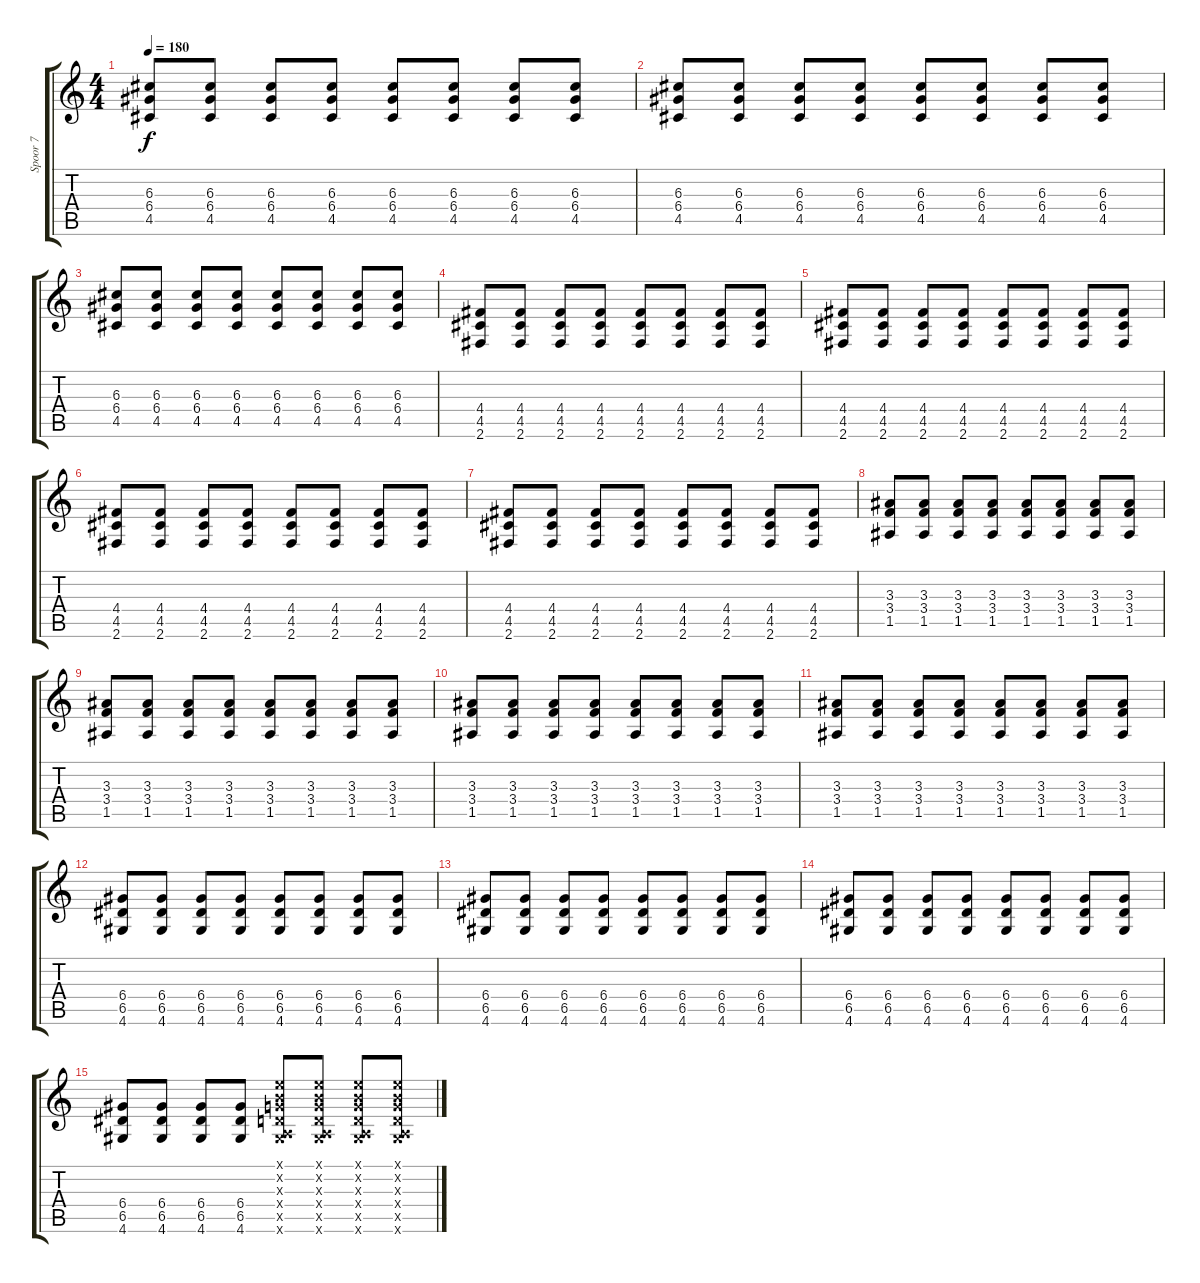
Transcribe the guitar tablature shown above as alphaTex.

\track ("Spoor 7" "Spoor 7") {instrument distortionguitar}
\staff {score tabs}
\tuning (E4 B3 G3 D3 A2 E2) {hide}
\ts (4 4)
\tempo 180
\clef g2
\ks c
(6.3 6.4 4.5).8{dy f} (6.3 6.4 4.5).8 (6.3 6.4 4.5).8 (6.3 6.4 4.5).8 (6.3 6.4 4.5).8 (6.3 6.4 4.5).8 (6.3 6.4 4.5).8 (6.3 6.4 4.5).8 |
(6.3 6.4 4.5).8 (6.3 6.4 4.5).8 (6.3 6.4 4.5).8 (6.3 6.4 4.5).8 (6.3 6.4 4.5).8 (6.3 6.4 4.5).8 (6.3 6.4 4.5).8 (6.3 6.4 4.5).8 |
(6.3 6.4 4.5).8 (6.3 6.4 4.5).8 (6.3 6.4 4.5).8 (6.3 6.4 4.5).8 (6.3 6.4 4.5).8 (6.3 6.4 4.5).8 (6.3 6.4 4.5).8 (6.3 6.4 4.5).8 |
(4.4 4.5 2.6).8 (4.4 4.5 2.6).8 (4.4 4.5 2.6).8 (4.4 4.5 2.6).8 (4.4 4.5 2.6).8 (4.4 4.5 2.6).8 (4.4 4.5 2.6).8 (4.4 4.5 2.6).8 |
(4.4 4.5 2.6).8 (4.4 4.5 2.6).8 (4.4 4.5 2.6).8 (4.4 4.5 2.6).8 (4.4 4.5 2.6).8 (4.4 4.5 2.6).8 (4.4 4.5 2.6).8 (4.4 4.5 2.6).8 |
(4.4 4.5 2.6).8 (4.4 4.5 2.6).8 (4.4 4.5 2.6).8 (4.4 4.5 2.6).8 (4.4 4.5 2.6).8 (4.4 4.5 2.6).8 (4.4 4.5 2.6).8 (4.4 4.5 2.6).8 |
(4.4 4.5 2.6).8 (4.4 4.5 2.6).8 (4.4 4.5 2.6).8 (4.4 4.5 2.6).8 (4.4 4.5 2.6).8 (4.4 4.5 2.6).8 (4.4 4.5 2.6).8 (4.4 4.5 2.6).8 |
(3.3 3.4 1.5).8 (3.3 3.4 1.5).8 (3.3 3.4 1.5).8 (3.3 3.4 1.5).8 (3.3 3.4 1.5).8 (3.3 3.4 1.5).8 (3.3 3.4 1.5).8 (3.3 3.4 1.5).8 |
(3.3 3.4 1.5).8 (3.3 3.4 1.5).8 (3.3 3.4 1.5).8 (3.3 3.4 1.5).8 (3.3 3.4 1.5).8 (3.3 3.4 1.5).8 (3.3 3.4 1.5).8 (3.3 3.4 1.5).8 |
(3.3 3.4 1.5).8 (3.3 3.4 1.5).8 (3.3 3.4 1.5).8 (3.3 3.4 1.5).8 (3.3 3.4 1.5).8 (3.3 3.4 1.5).8 (3.3 3.4 1.5).8 (3.3 3.4 1.5).8 |
(3.3 3.4 1.5).8 (3.3 3.4 1.5).8 (3.3 3.4 1.5).8 (3.3 3.4 1.5).8 (3.3 3.4 1.5).8 (3.3 3.4 1.5).8 (3.3 3.4 1.5).8 (3.3 3.4 1.5).8 |
(6.4 6.5 4.6).8 (6.4 6.5 4.6).8 (6.4 6.5 4.6).8 (6.4 6.5 4.6).8 (6.4 6.5 4.6).8 (6.4 6.5 4.6).8 (6.4 6.5 4.6).8 (6.4 6.5 4.6).8 |
(6.4 6.5 4.6).8 (6.4 6.5 4.6).8 (6.4 6.5 4.6).8 (6.4 6.5 4.6).8 (6.4 6.5 4.6).8 (6.4 6.5 4.6).8 (6.4 6.5 4.6).8 (6.4 6.5 4.6).8 |
(6.4 6.5 4.6).8 (6.4 6.5 4.6).8 (6.4 6.5 4.6).8 (6.4 6.5 4.6).8 (6.4 6.5 4.6).8 (6.4 6.5 4.6).8 (6.4 6.5 4.6).8 (6.4 6.5 4.6).8 |
(6.4 6.5 4.6).8 (6.4 6.5 4.6).8 (6.4 6.5 4.6).8 (6.4 6.5 4.6).8 (0.1{x} 0.2{x} 0.3{x} 0.4{x} 0.5{x} 4.6{x}).8 (0.1{x} 0.2{x} 0.3{x} 0.4{x} 0.5{x} 4.6{x}).8 (0.1{x} 0.2{x} 0.3{x} 0.4{x} 0.5{x} 4.6{x}).8 (0.1{x} 0.2{x} 0.3{x} 0.4{x} 0.5{x} 4.6{x}).8
